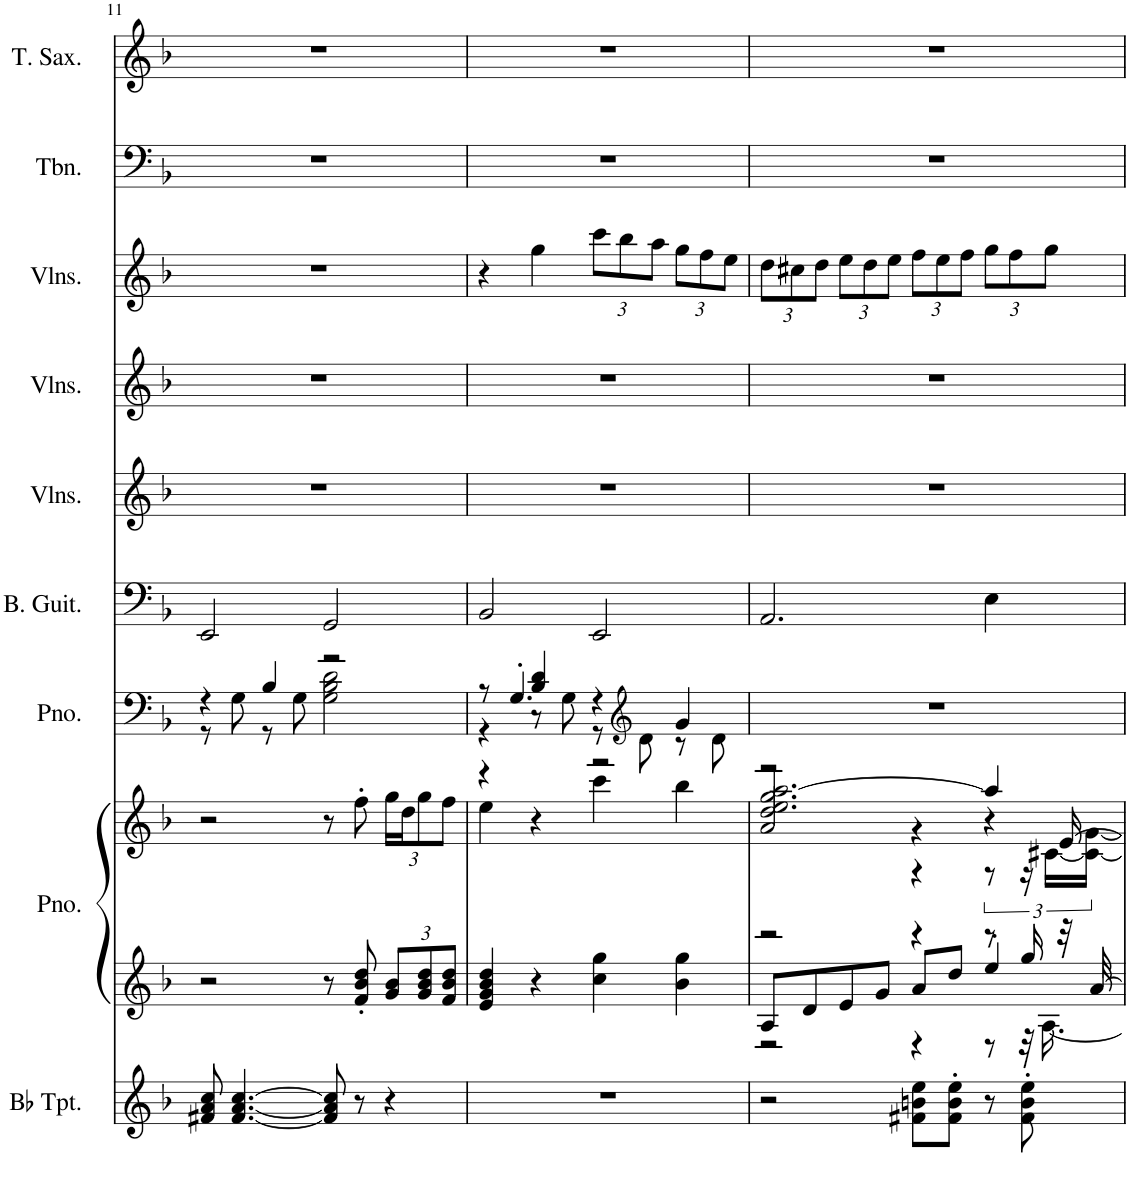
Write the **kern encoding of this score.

**kern	**kern	**kern	**kern	**kern	**kern	**kern	**kern	**kern	**kern
*part9	*part8	*part8	*part7	*part6	*part5	*part4	*part3	*part2	*part1
*staff10	*staff9	*staff8	*staff7	*staff6	*staff5	*staff4	*staff3	*staff2	*staff1
*I"Bb Trumpet, Trumpet 123	*I"Piano, Piano R	*	*I"Piano, Piano L	*I"Bass Guitar, Bass	*I"Violins, Strings	*I"Violins, Strings	*I"Violins,  Strings	*I"Trombone, vokal 1.2.3	*I"Tenor Saxophone, SOLO
*I'Bb Tpt.	*I'Pno.	*	*I'Pno.	*I'B. Guit.	*I'Vlns.	*I'Vlns.	*I'Vlns.	*I'Tbn.	*I'T. Sax.
!!LO:PB:g=z
*clefG2	*clefG2	*clefG2	*clefF4	*clefF4	*clefG2	*clefG2	*clefG2	*clefF4	*clefG2
*Trd1c2	*	*	*	*Trd7c12	*	*	*	*	*Trd8c14
*k[b-]	*k[b-]	*k[b-]	*k[b-]	*k[b-]	*k[b-]	*k[b-]	*k[b-]	*k[b-]	*k[b-]
*M4/4	*M4/4	*M4/4	*M4/4	*M4/4	*M4/4	*M4/4	*M4/4	*M4/4	*M4/4
=11	=11	=11	=11	=11	=11	=11	=11	=11	=11
*	*	*	*^	*	*	*	*	*	*
8f#X/ 8a/ 8cc/	2r	2r	4r	8r	2EE/	1r	1r	1r	1r	1r
[4.f#/ [4.a/ [4.cc/	.	.	.	8G\	.	.	.	.	.	.
.	.	.	4B-/	8r	.	.	.	.	.	.
.	.	.	.	8G\	.	.	.	.	.	.
8f#/] 8a/] 8cc/]	8r	8r	2r	2G\ 2B-\ 2d\	2GG/	.	.	.	.	.
8r	8f/' 8b-/' 8dd/'	8ff'\	.	.	.	.	.	.	.	.
*	*Xbrackettup	*Xbrackettup	*	*	*	*	*	*	*	*
4r	12g/ 12b-/L	24gg\LL	.	.	.	.	.	.	.	.
.	.	24dd\J	.	.	.	.	.	.	.	.
.	12g/ 12b-/ 12dd/	12gg\	.	.	.	.	.	.	.	.
.	12f/ 12b-/ 12dd/J	12ff\J	.	.	.	.	.	.	.	.
=12	=12	=12	=12	=12	=12	=12	=12	=12	=12	=12
*	*	*	*	*^	*	*	*	*	*	*
1r	4e/ 4g/ 4b-/ 4dd/	4ee\	8r	4r	4r	2BB-/	1r	1r	4r	1r	1r
.	.	.	4.G'/	.	.	.	.	.	.	.	.
.	4r	4r	.	8r	4B-/ 4d/	.	.	.	4gg\	.	.
.	.	.	.	8G\	.	.	.	.	.	.	.
*	*	*	*	*	*	*	*	*	*Xbrackettup	*	*
.	4cc\ 4gg\	4ccc\	4r	8r	2r	2EE/	.	.	12ccc\L	.	.
.	.	.	.	.	.	.	.	.	12bb-\	.	.
*	*	*	*clefG2	*	*	*	*	*	*	*	*
.	.	.	.	8d\	.	.	.	.	.	.	.
.	.	.	.	.	.	.	.	.	12aa\J	.	.
.	4b-\ 4gg\	4bb-\	4g/	8r	.	.	.	.	12gg\L	.	.
.	.	.	.	.	.	.	.	.	12ff\	.	.
.	.	.	.	8d\	.	.	.	.	.	.	.
.	.	.	.	.	.	.	.	.	12ee\J	.	.
*	*	*	*v	*v	*v	*	*	*	*	*	*
=13	=13	=13	=13	=13	=13	=13	=13	=13	=13
*	*^	*^	*	*	*	*	*	*	*
*	*	*^	*	*^	*	*	*	*	*	*	*
2r	2r	8A/L	2r	2.ee/ 2.gg/ [2.aa/	2r	2a/ 2dd/	1r	2.AA/	1r	1r	12dd\L	1r	1r
.	.	.	.	.	.	.	.	.	.	.	12cc#X\	.	.
.	.	8d/	.	.	.	.	.	.	.	.	.	.	.
.	.	.	.	.	.	.	.	.	.	.	12dd\J	.	.
.	.	8e/	.	.	.	.	.	.	.	.	12ee\L	.	.
.	.	.	.	.	.	.	.	.	.	.	12dd\	.	.
.	.	8g/J	.	.	.	.	.	.	.	.	.	.	.
.	.	.	.	.	.	.	.	.	.	.	12ee\J	.	.
8f#X\ 8bn\ 8ee\L	4r	8a/L	4r	.	4r	4r	.	.	.	.	12ff\L	.	.
.	.	.	.	.	.	.	.	.	.	.	12ee\	.	.
8f#\' 8b\' 8ee\'J	.	8dd/J	.	.	.	.	.	.	.	.	.	.	.
.	.	.	.	.	.	.	.	.	.	.	12ff\J	.	.
*	*	*	*	*	*brackettup	*	*	*	*	*	*	*	*
8r	8r	4ee'/	8r	4aa/]	6r	8r	.	4E\	.	.	12gg\L	.	.
.	.	.	.	.	.	.	.	.	.	.	12ff\	.	.
8f#\' 8b\' 8ee\'	16gg/	.	32r	.	.	16r	.	.	.	.	.	.	.
.	.	.	[16.A\	.	.	.	.	.	.	.	.	.	.
.	.	.	.	.	[24c#X\LL	.	.	.	.	.	12gg\J	.	.
.	32r	.	.	.	.	[16e/	.	.	.	.	.	.	.
.	.	.	.	.	24c#\_ [24g\JJ	.	.	.	.	.	.	.	.
.	[32a/	.	.	.	.	.	.	.	.	.	.	.	.
*	*v	*v	*v	*	*	*	*	*	*	*	*	*	*
*	*	*v	*v	*v	*	*	*	*	*	*	*
=	=	=	=	=	=	=	=	=	=
*-	*-	*-	*-	*-	*-	*-	*-	*-	*-
